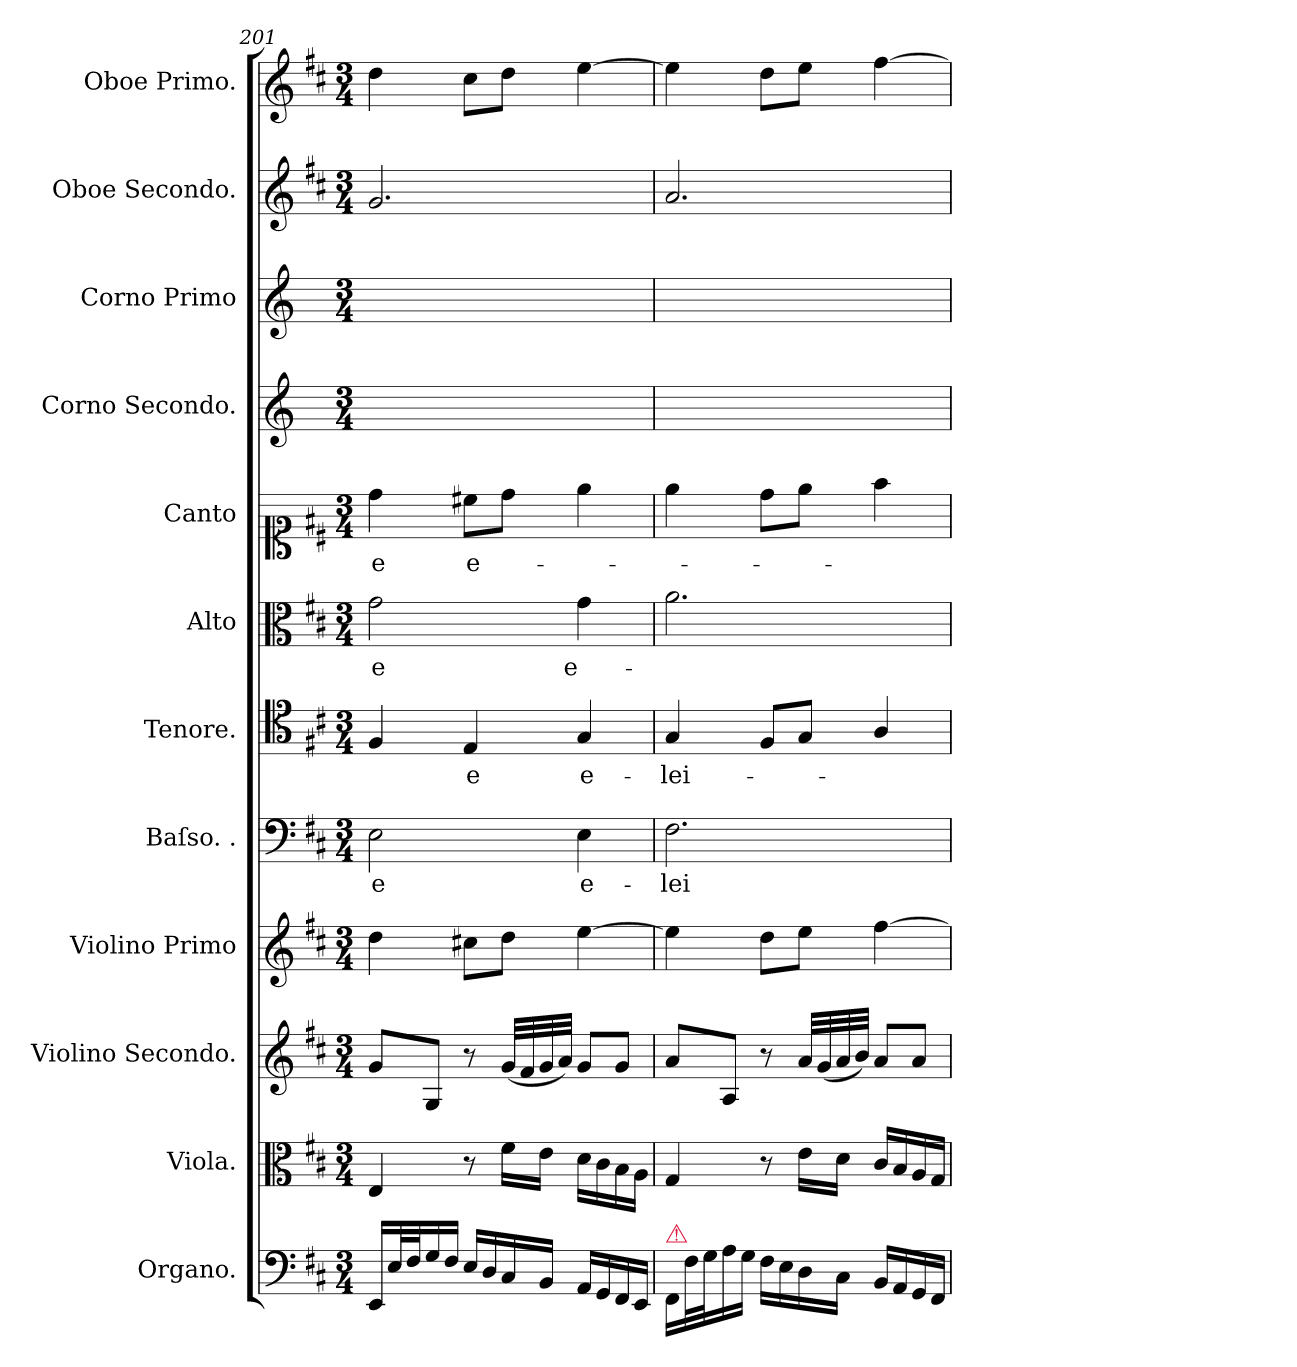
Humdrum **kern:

**kern	**kern	**kern	**kern	**kern	**text	**kern	**text	**kern	**text	**kern	**text	**kern	**kern	**kern	**kern
*part12	*part11	*part10	*part9	*part8	*part8	*part7	*part7	*part6	*part6	*part5	*part5	*part4	*part3	*part2	*part1
*staff12	*staff11	*staff10	*staff9	*staff8	*staff8	*staff7	*staff7	*staff6	*staff6	*staff5	*staff5	*staff4	*staff3	*staff2	*staff1
*I"Organo.	*I"Viola.	*I"Violino Secondo.	*I"Violino Primo	*I"Baſso. .	*	*I"Tenore.	*	*I"Alto	*	*I"Canto	*	*I"Corno Secondo.	*I"Corno Primo	*I"Oboe Secondo.	*I"Oboe Primo.
*I'org	*I'vla	*I'vl 2	*I'vl 1	*I'B	*	*I'T	*	*I'A	*	*	*	*I'cor 2	*I'cor 1	*I'ob 2	*I'ob 1
*clefF4	*clefC3	*clefG2	*clefG2	*clefF4	*	*clefC4	*	*clefC3	*	*clefC1	*	*clefG2	*clefG2	*clefG2	*clefG2
*	*	*	*	*	*	*	*	*	*	*	*	*ITrd6c10	*ITrd6c10	*	*
*k[f#c#]	*k[f#c#]	*k[f#c#]	*k[f#c#]	*k[f#c#]	*	*k[f#c#]	*	*k[f#c#]	*	*k[f#c#]	*	*k[f#c#]	*k[f#c#]	*k[f#c#]	*k[f#c#]
*M3/4	*M3/4	*M3/4	*M3/4	*M3/4	*	*M3/4	*	*M3/4	*	*M3/4	*	*M3/4	*M3/4	*M3/4	*M3/4
=201	=201	=201	=201	=201	=201	=201	=201	=201	=201	=201	=201	=201	=201	=201	=201
16EE/LL	4E/	8g/L	4dd\	2E\	-e	4F#/	.	2g\	-e	4dd\	-e	2.ryy	2.ryy	2.g/	4dd\
32E/L	.	.	.	.	.	.	.	.	.	.	.	.	.	.	.
32F#/J	.	.	.	.	.	.	.	.	.	.	.	.	.	.	.
16G/	.	8G/J	.	.	.	.	.	.	.	.	.	.	.	.	.
16F#/JJ	.	.	.	.	.	.	.	.	.	.	.	.	.	.	.
16E/LL	8r	8r	8cc#X\L	.	.	4E/	-e	.	.	8cc#X\L	e-	.	.	.	8cc#\L
16D/	.	.	.	.	.	.	.	.	.	.	.	.	.	.	.
16C#/	16f#\LL	(<32g/LLL	8dd\J	.	.	.	.	.	.	8dd\J	.	.	.	.	8dd\J
.	.	32f#/	.	.	.	.	.	.	.	.	.	.	.	.	.
16BB/JJ	16e\JJ	32g/	.	.	.	.	.	.	.	.	.	.	.	.	.
.	.	32a/JJJ)	.	.	.	.	.	.	.	.	.	.	.	.	.
16AA/LL	16d\LL	8g/L	[4ee\	4E\	e-	4G/	e-	4g\	e-	4ee\	.	.	.	.	[4ee\
16GG/	16c#\	.	.	.	.	.	.	.	.	.	.	.	.	.	.
16FF#/	16B\	8g/J	.	.	.	.	.	.	.	.	.	.	.	.	.
16EE/JJ	16A\JJ	.	.	.	.	.	.	.	.	.	.	.	.	.	.
=202	=202	=202	=202	=202	=202	=202	=202	=202	=202	=202	=202	=202	=202	=202	=202
!LO:TX:a:color=crimson:t=⚠	!	!	!	!	!	!	!	!	!	!	!	!	!	!	!
16FF#/LL	4G/	8a/L	4ee\]	2.F#\	-lei-	4G/	-lei-	2.a\	.	4ee\	.	2.ryy	2.ryy	2.a/	4ee\]
32F#\L	.	.	.	.	.	.	.	.	.	.	.	.	.	.	.
32G\J	.	.	.	.	.	.	.	.	.	.	.	.	.	.	.
16A\	.	8A/J	.	.	.	.	.	.	.	.	.	.	.	.	.
16G\JJ	.	.	.	.	.	.	.	.	.	.	.	.	.	.	.
16F#\LL	8r	8r	8dd\L	.	.	8F#/L	.	.	.	8dd\L	.	.	.	.	8dd\L
16E\	.	.	.	.	.	.	.	.	.	.	.	.	.	.	.
16D\	16e\LL	32a/LLL	8ee\J	.	.	8G/J	.	.	.	8ee\J	.	.	.	.	8ee\J
.	.	(<32g/	.	.	.	.	.	.	.	.	.	.	.	.	.
16C#\JJ	16d\JJ	32a/	.	.	.	.	.	.	.	.	.	.	.	.	.
.	.	32b/JJJ)	.	.	.	.	.	.	.	.	.	.	.	.	.
16BB/LL	16c#/LL	8a/L	[4ff#\	.	.	4A/	.	.	.	4ff#\	.	.	.	.	[4ff#\
16AA/	16B/	.	.	.	.	.	.	.	.	.	.	.	.	.	.
16GG/	16A/	8a/J	.	.	.	.	.	.	.	.	.	.	.	.	.
16FF#/JJ	16G/JJ	.	.	.	.	.	.	.	.	.	.	.	.	.	.
=	=	=	=	=	=	=	=	=	=	=	=	=	=	=	=
*-	*-	*-	*-	*-	*-	*-	*-	*-	*-	*-	*-	*-	*-	*-	*-
